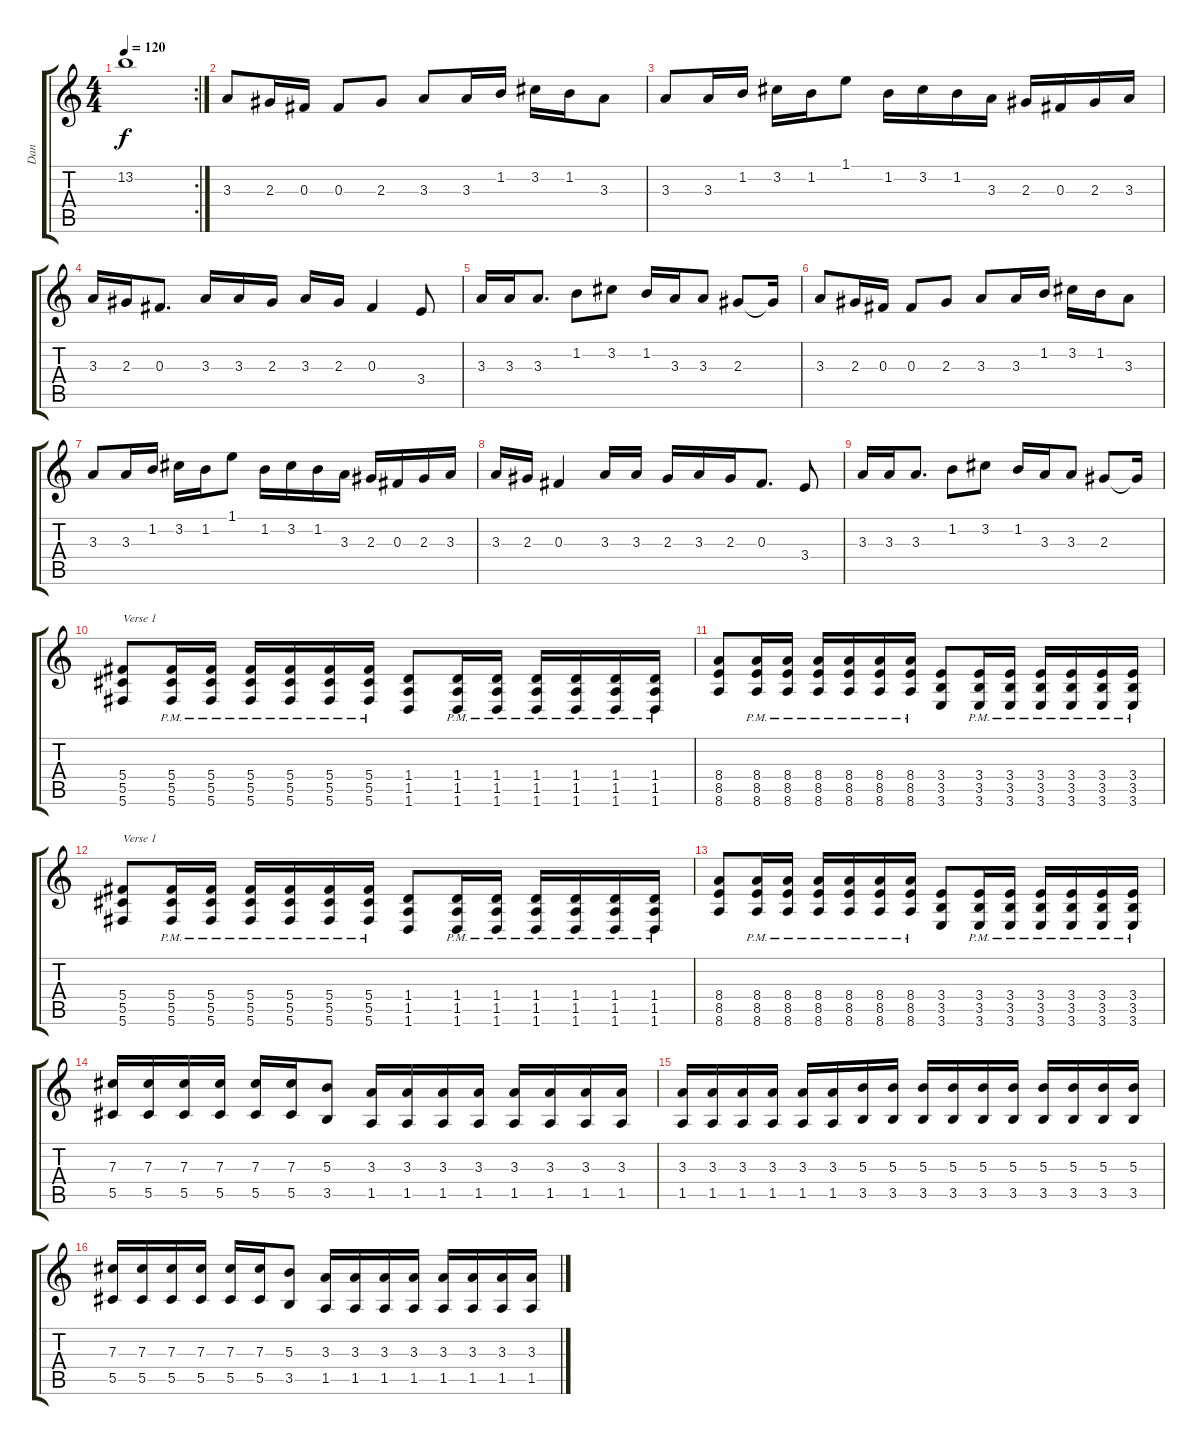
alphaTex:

\track ("Dan" "Dan") {instrument distortionguitar}
\staff {score tabs}
\tuning (Eb4 Bb3 Gb3 Db3 Ab2 Db2) {hide}
\rc 2
\ts (4 4)
\tempo 120
\clef g2
\ks c
13.2.1{dy f} |
3.3.8 2.3.16 0.3.16 0.3.8 2.3.8 3.3.8 3.3.16 1.2.16 3.2.16 1.2.16 3.3.8 |
3.3.8 3.3.16 1.2.16 3.2.16 1.2.16 1.1.8 1.2.16 3.2.16 1.2.16 3.3.16 2.3.16 0.3.16 2.3.16 3.3.16 |
3.3.16 2.3.16 0.3.8{d} 3.3.16 3.3.16 2.3.16 3.3.16 2.3.16 0.3.4 3.4.8 |
3.3.16 3.3.16 3.3.8{d} 1.2.8 3.2.8 1.2.16 3.3.16 3.3.8 2.3.8 2.3{t}.16 |
3.3.8 2.3.16 0.3.16 0.3.8 2.3.8 3.3.8 3.3.16 1.2.16 3.2.16 1.2.16 3.3.8 |
3.3.8 3.3.16 1.2.16 3.2.16 1.2.16 1.1.8 1.2.16 3.2.16 1.2.16 3.3.16 2.3.16 0.3.16 2.3.16 3.3.16 |
3.3.16 2.3.16 0.3.4 3.3.16 3.3.16 2.3.16 3.3.16 2.3.16 0.3.8{d} 3.4.8 |
3.3.16 3.3.16 3.3.8{d} 1.2.8 3.2.8 1.2.16 3.3.16 3.3.8 2.3.8 2.3{t}.16 |
(5.4 5.5 5.6).8{txt "Verse 1"} (5.4{pm} 5.5{pm} 5.6{pm}).16 (5.4{pm} 5.5{pm} 5.6{pm}).16 (5.4{pm} 5.5{pm} 5.6{pm}).16 (5.4{pm} 5.5{pm} 5.6{pm}).16 (5.4{pm} 5.5{pm} 5.6{pm}).16 (5.4{pm} 5.5{pm} 5.6{pm}).16 (1.4 1.5 1.6).8 (1.4{pm} 1.5{pm} 1.6{pm}).16 (1.4{pm} 1.5{pm} 1.6{pm}).16 (1.4{pm} 1.5{pm} 1.6{pm}).16 (1.4{pm} 1.5{pm} 1.6{pm}).16 (1.4{pm} 1.5{pm} 1.6{pm}).16 (1.4{pm} 1.5{pm} 1.6{pm}).16 |
(8.4 8.5 8.6).8 (8.4{pm} 8.5{pm} 8.6{pm}).16 (8.4{pm} 8.5{pm} 8.6{pm}).16 (8.4{pm} 8.5{pm} 8.6{pm}).16 (8.4{pm} 8.5{pm} 8.6{pm}).16 (8.4{pm} 8.5{pm} 8.6{pm}).16 (8.4{pm} 8.5{pm} 8.6{pm}).16 (3.4 3.5 3.6).8 (3.4{pm} 3.5{pm} 3.6{pm}).16 (3.4{pm} 3.5{pm} 3.6{pm}).16 (3.4{pm} 3.5{pm} 3.6{pm}).16 (3.4{pm} 3.5{pm} 3.6{pm}).16 (3.4{pm} 3.5{pm} 3.6{pm}).16 (3.4{pm} 3.5{pm} 3.6{pm}).16 |
(5.4 5.5 5.6).8{txt "Verse 1"} (5.4{pm} 5.5{pm} 5.6{pm}).16 (5.4{pm} 5.5{pm} 5.6{pm}).16 (5.4{pm} 5.5{pm} 5.6{pm}).16 (5.4{pm} 5.5{pm} 5.6{pm}).16 (5.4{pm} 5.5{pm} 5.6{pm}).16 (5.4{pm} 5.5{pm} 5.6{pm}).16 (1.4 1.5 1.6).8 (1.4{pm} 1.5{pm} 1.6{pm}).16 (1.4{pm} 1.5{pm} 1.6{pm}).16 (1.4{pm} 1.5{pm} 1.6{pm}).16 (1.4{pm} 1.5{pm} 1.6{pm}).16 (1.4{pm} 1.5{pm} 1.6{pm}).16 (1.4{pm} 1.5{pm} 1.6{pm}).16 |
(8.4 8.5 8.6).8 (8.4{pm} 8.5{pm} 8.6{pm}).16 (8.4{pm} 8.5{pm} 8.6{pm}).16 (8.4{pm} 8.5{pm} 8.6{pm}).16 (8.4{pm} 8.5{pm} 8.6{pm}).16 (8.4{pm} 8.5{pm} 8.6{pm}).16 (8.4{pm} 8.5{pm} 8.6{pm}).16 (3.4 3.5 3.6).8 (3.4{pm} 3.5{pm} 3.6{pm}).16 (3.4{pm} 3.5{pm} 3.6{pm}).16 (3.4{pm} 3.5{pm} 3.6{pm}).16 (3.4{pm} 3.5{pm} 3.6{pm}).16 (3.4{pm} 3.5{pm} 3.6{pm}).16 (3.4{pm} 3.5{pm} 3.6{pm}).16 |
(7.3 5.5).16 (7.3 5.5).16 (7.3 5.5).16 (7.3 5.5).16 (7.3 5.5).16 (7.3 5.5).16 (5.3 3.5).8 (3.3 1.5).16 (3.3 1.5).16 (3.3 1.5).16 (3.3 1.5).16 (3.3 1.5).16 (3.3 1.5).16 (3.3 1.5).16 (3.3 1.5).16 |
(3.3 1.5).16 (3.3 1.5).16 (3.3 1.5).16 (3.3 1.5).16 (3.3 1.5).16 (3.3 1.5).16 (5.3 3.5).16 (5.3 3.5).16 (5.3 3.5).16 (5.3 3.5).16 (5.3 3.5).16 (5.3 3.5).16 (5.3 3.5).16 (5.3 3.5).16 (5.3 3.5).16 (5.3 3.5).16 |
(7.3 5.5).16 (7.3 5.5).16 (7.3 5.5).16 (7.3 5.5).16 (7.3 5.5).16 (7.3 5.5).16 (5.3 3.5).8 (3.3 1.5).16 (3.3 1.5).16 (3.3 1.5).16 (3.3 1.5).16 (3.3 1.5).16 (3.3 1.5).16 (3.3 1.5).16 (3.3 1.5).16
